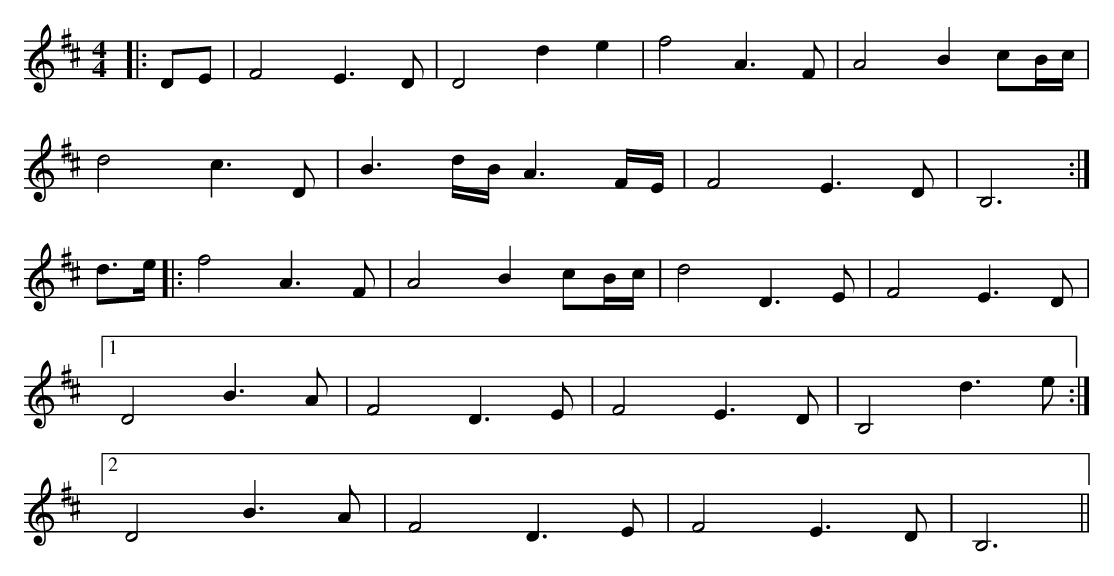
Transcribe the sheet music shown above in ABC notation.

X:1
M:4/4
K:D
|:DE|F4 E3D|D4 d2e2|f4 A3F|A4 B2cB/c/|
d4 c3D|B3d/B/ A3F/E/|F4 E3D|B,6:|
d3/2e/|:f4 A3F|A4 B2cB/c/|d4 D3E|F4 E3D|
[1D4 B3A|F4 D3E|F4 E3D|B,4 d3e:|
[2D4 B3A|F4 D3E|F4 E3D|B,6||
